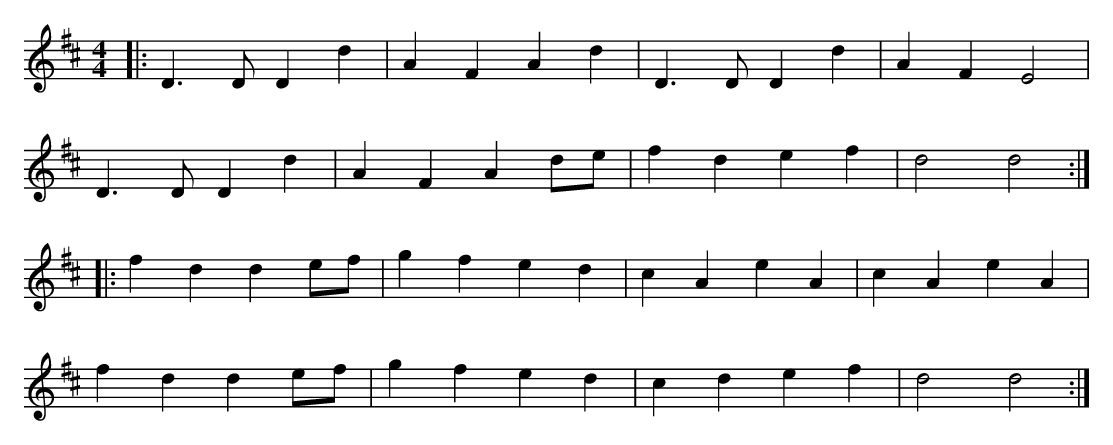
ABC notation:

X:1
M:4/4
K:D
|:D3DD2d2|A2F2A2d2|D3DD2d2|A2F2E4|
 D3DD2d2|A2F2A2de|f2d2e2f2|d4d4:|
|:f2d2d2ef|g2f2e2d2|c2A2e2A2|c2A2e2A2|
 f2d2d2ef|g2f2e2d2|c2d2e2f2|d4d4:|
